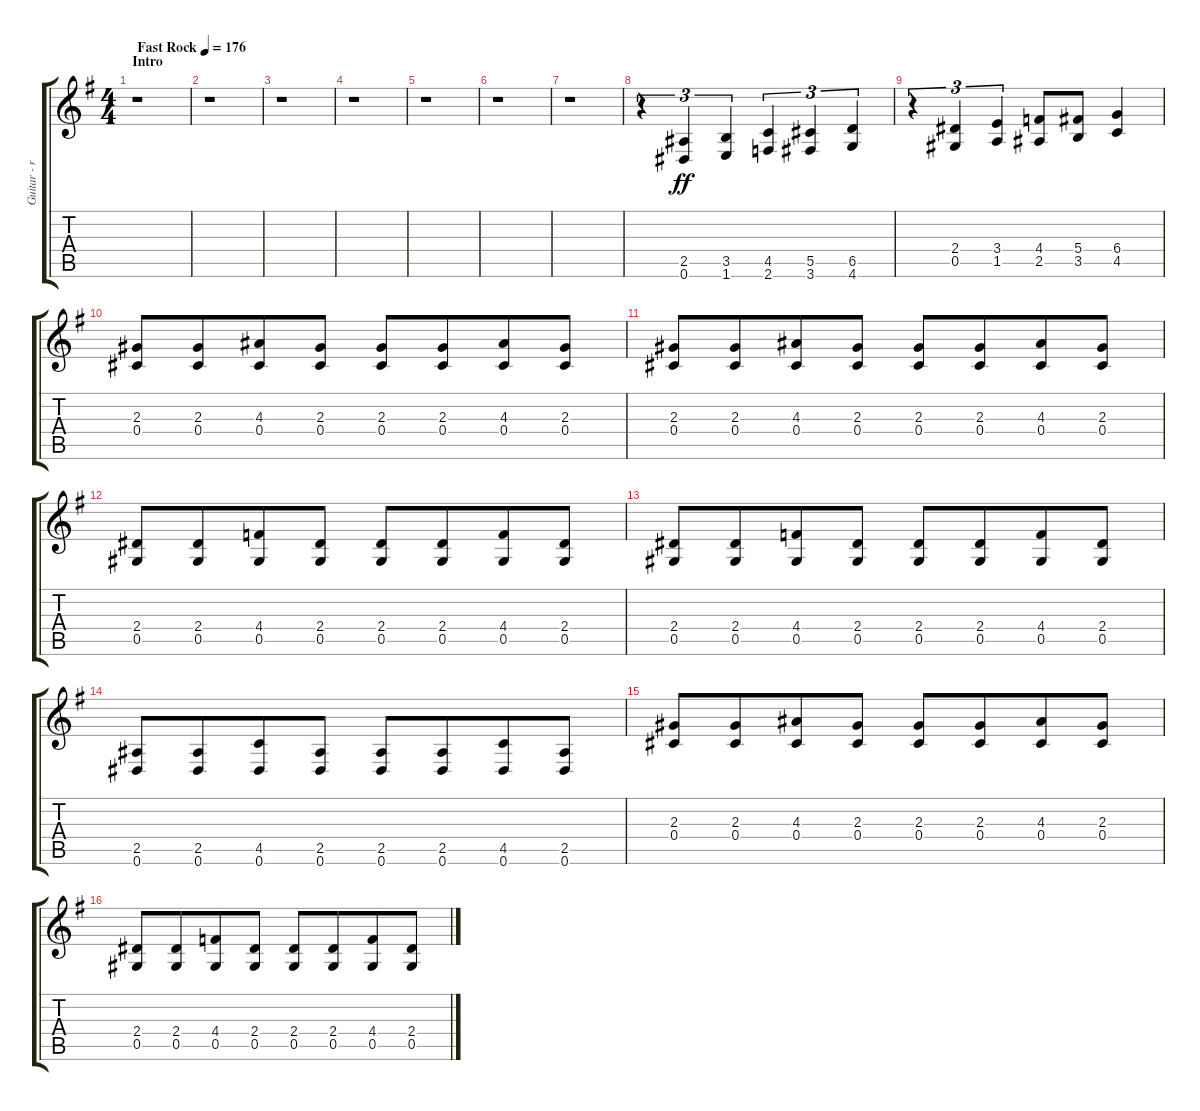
\track ("Guitar - rhythm right" "Guitar - r") {instrument electricguitarjazz}
\staff {score tabs}
\tuning (Eb4 Bb3 Gb3 Db3 Ab2 Eb2) {hide}
\ts (4 4)
\section ("" "Intro")
\tempo (176 "Fast Rock")
\clef g2
\ks eminor
r.1{dy ff instrument electricguitarjazz} |
r.1 |
r.1 |
r.1 |
r.1 |
r.1 |
r.1 |
r.4{tu (3 2)} (2.5 0.6).4{tu (3 2)} (3.5 1.6).4{tu (3 2)} (4.5 2.6).4{tu (3 2)} (5.5 3.6).4{tu (3 2)} (6.5 4.6).4{tu (3 2)} |
r.4{tu (3 2)} (2.4 0.5).4{tu (3 2)} (3.4 1.5).4{tu (3 2)} (4.4 2.5).8 (5.4 3.5).8 (6.4 4.5).4 |
(2.3 0.4).8 (2.3 0.4).8{beam merge} (4.3 0.4).8 (2.3 0.4).8 (2.3 0.4).8 (2.3 0.4).8{beam merge} (4.3 0.4).8 (2.3 0.4).8 |
(2.3 0.4).8 (2.3 0.4).8{beam merge} (4.3 0.4).8 (2.3 0.4).8 (2.3 0.4).8 (2.3 0.4).8{beam merge} (4.3 0.4).8 (2.3 0.4).8 |
(2.4 0.5).8 (2.4 0.5).8{beam merge} (4.4 0.5).8 (2.4 0.5).8 (2.4 0.5).8 (2.4 0.5).8{beam merge} (4.4 0.5).8 (2.4 0.5).8 |
(2.4 0.5).8 (2.4 0.5).8{beam merge} (4.4 0.5).8 (2.4 0.5).8 (2.4 0.5).8 (2.4 0.5).8{beam merge} (4.4 0.5).8 (2.4 0.5).8 |
(2.5 0.6).8 (2.5 0.6).8{beam merge} (4.5 0.6).8 (2.5 0.6).8 (2.5 0.6).8 (2.5 0.6).8{beam merge} (4.5 0.6).8 (2.5 0.6).8 |
(2.3 0.4).8 (2.3 0.4).8{beam merge} (4.3 0.4).8 (2.3 0.4).8 (2.3 0.4).8 (2.3 0.4).8{beam merge} (4.3 0.4).8 (2.3 0.4).8 |
(2.4 0.5).8 (2.4 0.5).8{beam merge} (4.4 0.5).8 (2.4 0.5).8 (2.4 0.5).8 (2.4 0.5).8{beam merge} (4.4 0.5).8 (2.4 0.5).8
